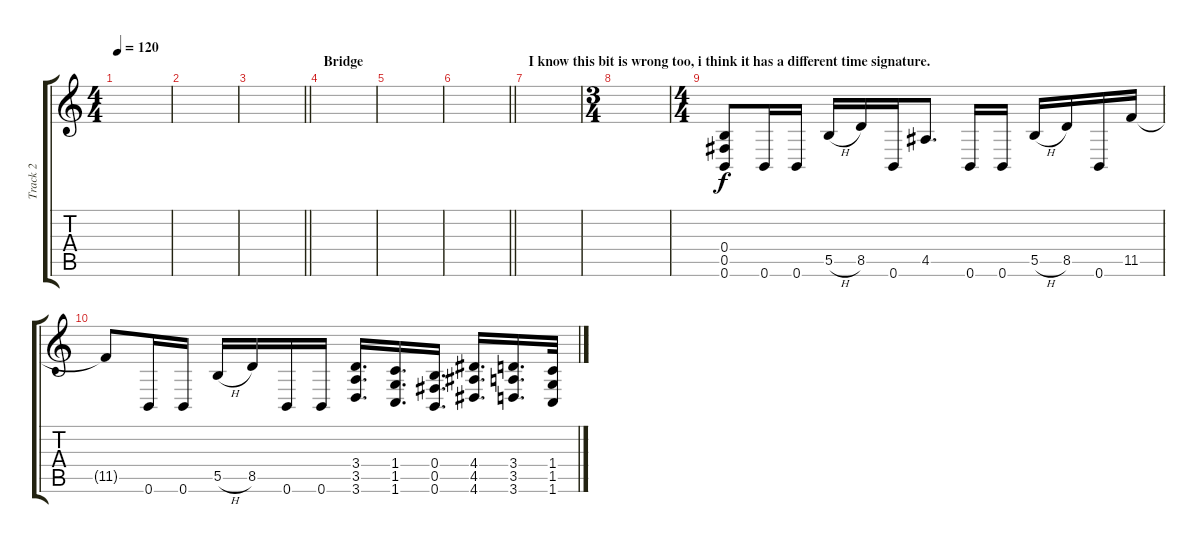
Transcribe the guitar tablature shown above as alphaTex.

\track ("Track 2" "Track 2") {instrument distortionguitar}
\staff {score tabs}
\tuning (Db4 Ab3 E3 B2 Gb2 B1) {hide}
\ts (4 4)
\tempo 120
\clef g2
\ks c
|
|
\barLineRight lightlight
|
\section ("" "Bridge")
|
|
\barLineRight lightlight
|
\section ("" "I know this bit is wrong too, i think it has a different time signature. ")
|
\ts (3 4)
|
\ts (4 4)
(0.4 0.5 0.6).8 0.6.16 0.6.16 5.5{h}.16 8.5.16 0.6.16 4.5.8{d} 0.6.16 0.6.16 5.5{h}.16 8.5.16 0.6.16 11.5.16 |
11.5{t}.8 0.6.16 0.6.16 5.5{h}.16 8.5.16 0.6.16 0.6.16 (3.4 3.5 3.6).16{d} (1.4 1.5 1.6).16{d} (0.4 0.5 0.6).16{d} (4.4 4.5 4.6).16{d} (3.4 3.5 3.6).16{d} (1.4 1.5 1.6).32
